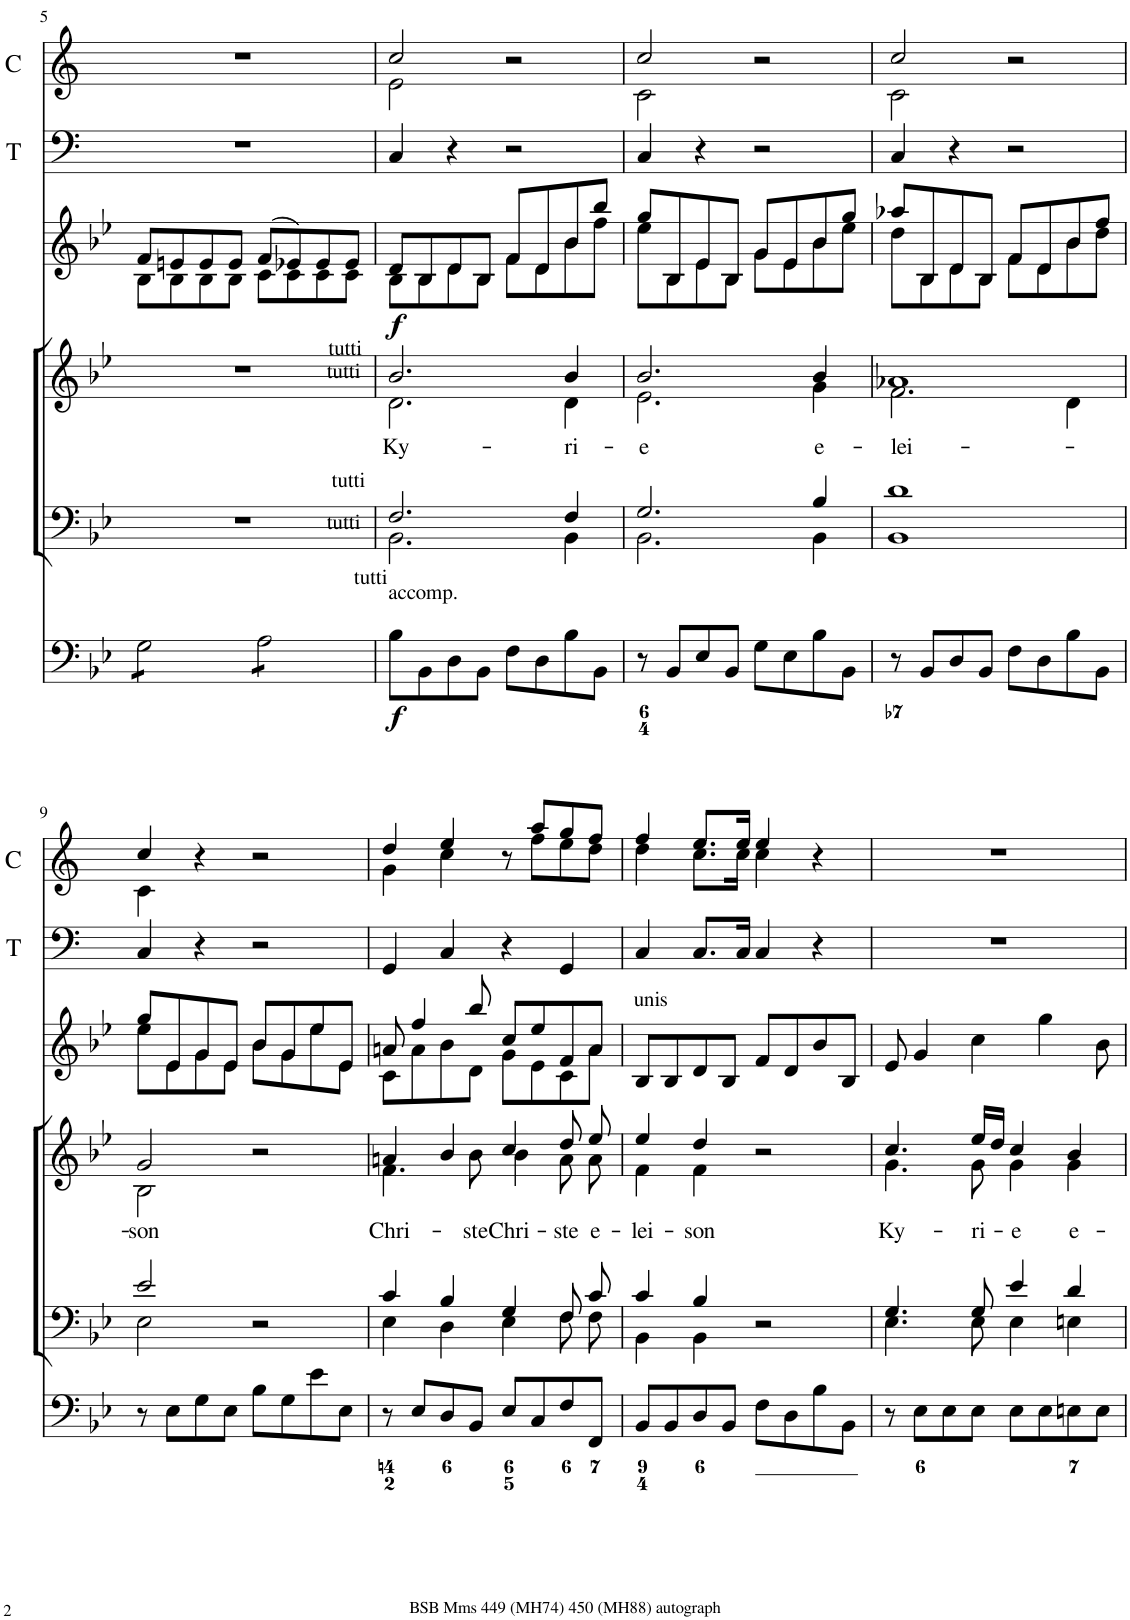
**kern	**dynam	**kern	**kern	**text	**kern	**dynam	**kern	**dynam	**kern	**dynam	**kern	**kern
*part8	*part8	*part7	*part6	*part6	*part5	*part5	*part4	*part4	*part3	*part3	*part2	*part1
*staff8	*staff8	*staff7	*staff6	*staff6	*staff5	*staff5	*staff4	*staff4	*staff3	*staff3	*staff2	*staff1
*I"Organ	*	*I"Voice	*I"Voice	*	*I"Violin	*	*I"Violin	*	*I"2 Violini	*	*I"Timpani	*I"Clarini in B[b]
*	*	*	*	*	*I'Vln	*	*I'Vln	*	*I'Vln	*	*I'T	*I'C
!!LO:PB:g=z
*clefF4	*	*clefF4	*clefG2	*	*clefG2	*	*clefG2	*	*clefG2	*	*clefF4	*clefG2
*	*	*	*	*	*	*	*	*	*	*	*Trd1c2	*Trd1c2
*k[b-e-]	*	*k[b-e-]	*k[b-e-]	*	*k[b-e-]	*	*k[b-e-]	*	*k[b-e-]	*	*k[]	*k[]
*M4/4	*	*M4/4	*M4/4	*	*M4/4	*	*M4/4	*	*M4/4	*	*M4/4	*M4/4
*met(c)	*	*met(c)	*met(c)	*	*met(c)	*	*met(c)	*	*met(c)	*	*met(c)	*met(c)
=5	=5	=5	=5	=5	=5	=5	=5	=5	=5	=5	=5	=5
*	*	*	*	*	*	*	*	*	*^	*	*	*
*tremolo	*	*	*	*	*	*	*	*	*	*	*	*	*
8G\L	.	1r	1r	.	8B-/L	.	8f/L	.	8f/L	8B-\L	.	1r	1r
8G\	.	.	.	.	8B-/J	.	8en/J	.	8en/	8B-\	.	.	.
8G\	.	.	.	.	8B-/L	.	8e/L	.	8e/	8B-\	.	.	.
8G\J	.	.	.	.	8B-/J	.	8e/J	.	8e/J	8B-\J	.	.	.
8A\L	.	.	.	.	8c/L	.	(8f/L	.	(8f/L	8c\L	.	.	.
8A\	.	.	.	.	8c/J	.	8e-X/J)	.	8e-X/)	8c\	.	.	.
8A\	.	.	.	.	8c/L	.	8e-/L	.	8e-/	8c\	.	.	.
8A\J	.	.	.	.	8c/J	.	8e-/J	.	8e-/J	8c\J	.	.	.
*Xtremolo	*	*	*	*	*	*	*	*	*	*	*	*	*
=6	=6	=6	=6	=6	=6	=6	=6	=6	=6	=6	=6	=6	=6
*	*	*^	*^	*	*	*	*	*	*	*	*	*	*
!	!	!	!	!LO:TX:a:t=tutti	!	!	!	!	!	!	!	!	!	!	!
!	!	!	!	!LO:TX:a:t=tutti	!	!	!	!	!	!	!	!	!	!	!
!	!	!LO:TX:a:t=tutti	!	!	!	!	!	!	!	!	!	!	!	!	!
!	!	!LO:TX:a:t=tutti	!	!	!	!	!	!	!	!	!	!	!	!	!
!LO:TX:a:t=accomp.	!	!	!	!	!	!	!	!	!	!	!	!	!	!	!
!LO:TX:a:t=tutti	!	!	!	!	!	!	!	!	!	!	!	!	!	!	!
!	!LO:DY:b	!	!	!	!	!LO:LY:b	!	!LO:DY:b	!	!LO:DY:b	!	!	!LO:DY:b	!	!
*	*	*	*	*	*	*	*	*	*	*	*	*	*	*	*^
8B-\L	f	2.F/	2.BB-\	2.b-/	2.d\	Ky-	8B-/L	f	8d/L	f	8d/L	8B-\L	f	4C/	2cc/	2e\
8BB-\	.	.	.	.	.	.	8B-/J	.	8B-/J	.	8B-/	8B-\	.	.	.	.
8D\	.	.	.	.	.	.	8d/L	.	8d/L	.	8d/	8d\	.	4r	.	.
8BB-\J	.	.	.	.	.	.	8B-/J	.	8B-/J	.	8B-/J	8B-\J	.	.	.	.
8F\L	.	.	.	.	.	.	8f/L	.	8f/L	.	8f/L	8f\L	.	2r	2r	2ryy
8D\	.	.	.	.	.	.	8d/J	.	8d/J	.	8d/	8d\	.	.	.	.
!	!	!	!	!	!	!LO:LY:b	!	!	!	!	!	!	!	!	!	!
8B-\	.	4F/	4BB-\	4b-/	4d\	-ri-	8b-\L	.	8b-\L	.	8b-/	8b-\	.	.	.	.
8BB-\J	.	.	.	.	.	.	8ff\J	.	8bb-\J	.	8bb-/J	8ff\J	.	.	.	.
=7	=7	=7	=7	=7	=7	=7	=7	=7	=7	=7	=7	=7	=7	=7	=7	=7
!	!	!	!	!	!	!LO:LY:b	!	!	!	!	!	!	!	!	!	!
8r	.	2.G/	2.BB-\	2.b-/	2.e-\	-e	8ee-/L	.	8gg/L	.	8gg/L	8ee-\L	.	4C/	2cc/	2c\
8BB-/L	.	.	.	.	.	.	8B-/J	.	8B-/J	.	8B-/	8B-\	.	.	.	.
8E-/	.	.	.	.	.	.	8e-/L	.	8e-/L	.	8e-/	8e-\	.	4r	.	.
8BB-/J	.	.	.	.	.	.	8B-/J	.	8B-/J	.	8B-/J	8B-\J	.	.	.	.
8G\L	.	.	.	.	.	.	8g/L	.	8g/L	.	8g/L	8g\L	.	2r	2r	2ryy
8E-\	.	.	.	.	.	.	8e-/J	.	8e-/J	.	8e-/	8e-\	.	.	.	.
!	!	!	!	!	!	!LO:LY:b	!	!	!	!	!	!	!	!	!	!
8B-\	.	4B-/	4BB-\	4b-/	4g\	e-	8b-\L	.	8b-\L	.	8b-/	8b-\	.	.	.	.
8BB-\J	.	.	.	.	.	.	8ee-\J	.	8gg\J	.	8gg/J	8ee-\J	.	.	.	.
=8	=8	=8	=8	=8	=8	=8	=8	=8	=8	=8	=8	=8	=8	=8	=8	=8
!	!	!	!	!	!	!LO:LY:b	!	!	!	!	!	!	!	!	!	!
8r	.	1d	1BB-	1a-X	2.f\	-lei-	8dd/L	.	8aa-X/L	.	8aa-X/L	8dd\L	.	4C/	2cc/	2c\
8BB-/L	.	.	.	.	.	.	8B-/J	.	8B-/J	.	8B-/	8B-\	.	.	.	.
8D/	.	.	.	.	.	.	8d/L	.	8d/L	.	8d/	8d\	.	4r	.	.
8BB-/J	.	.	.	.	.	.	8B-/J	.	8B-/J	.	8B-/J	8B-\J	.	.	.	.
8F\L	.	.	.	.	.	.	8f/L	.	8f/L	.	8f/L	8f\L	.	2r	2r	2ryy
8D\	.	.	.	.	.	.	8d/J	.	8d/J	.	8d/	8d\	.	.	.	.
8B-\	.	.	.	.	4d\	.	8b-\L	.	8b-\L	.	8b-/	8b-\	.	.	.	.
8BB-\J	.	.	.	.	.	.	8dd\J	.	8ff\J	.	8ff/J	8dd\J	.	.	.	.
!!LO:LB:g=z	!!
=9	=9	=9	=9	=9	=9	=9	=9	=9	=9	=9	=9	=9	=9	=9	=9	=9
!	!	!	!	!	!	!LO:LY:b	!	!	!	!	!	!	!	!	!	!
8r	.	2e-/	2E-\	2g/	2B-\	-son	8ee-/L	.	8gg\L	.	8gg/L	8ee-\L	.	4C/	4cc/	4c\
8E-\L	.	.	.	.	.	.	8e-/J	.	8e-\J	.	8e-/	8e-\	.	.	.	.
8G\	.	.	.	.	.	.	8g/L	.	8g/L	.	8g/	8g\	.	4r	4r	2.ryy
8E-\J	.	.	.	.	.	.	8e-/J	.	8e-/J	.	8e-/J	8e-\J	.	.	.	.
8B-\L	.	2r	2ryy	2r	2ryy	.	8b-/L	.	8b-/L	.	8b-/L	8b-\L	.	2r	2r	.
8G\	.	.	.	.	.	.	8g/J	.	8g/J	.	8g/	8g\	.	.	.	.
8e-\	.	.	.	.	.	.	8ee-/L	.	8ee-/L	.	8ee-/	8ee-\	.	.	.	.
8E-\J	.	.	.	.	.	.	8e-/J	.	8e-/J	.	8e-/J	8e-\J	.	.	.	.
=10	=10	=10	=10	=10	=10	=10	=10	=10	=10	=10	=10	=10	=10	=10	=10	=10
!	!	!	!	!	!	!LO:LY:b	!	!	!	!	!	!	!	!	!	!
8r	.	4c/	4E-\	4an/	4.f\	Chri-	8c/L	.	8an	.	8an/	8c\L	.	4GG/	4dd/	4g\
8E-/L	.	.	.	.	.	.	8a/J	.	4ff	.	4ff/	8a\	.	.	.	.
8D/	.	4B-/	4D\	4b-/	.	.	8b-/L	.	.	.	.	8b-\	.	4C/	4ee/	4cc\
!	!	!	!	!	!	!LO:LY:b	!	!	!	!	!	!	!	!	!	!
8BB-/J	.	.	.	.	8b-\	-ste	8d/J	.	8bb-	.	8bb-/	8d\J	.	.	.	.
!	!	!	!	!	!	!LO:LY:b	!	!	!	!	!	!	!	!	!	!
8E-/L	.	4G/	4E-\	4cc/	4b-\	Chri-	8g/L	.	8cc\L	.	8cc/L	8g\L	.	4r	8r	8ryy
8C/	.	.	.	.	.	.	8e-/J	.	8ee-\J	.	8ee-/	8e-\	.	.	8aa/L	8ff\L
!	!	!	!	!	!	!LO:LY:b	!	!	!	!	!	!	!	!	!	!
8F/	.	8F/L	8F\L	8dd/	8a\	-ste	8c/L	.	8f/L	.	8f/	8c\	.	4GG/	8gg/	8ee\
!	!	!	!	!	!	!LO:LY:b	!	!	!	!	!	!	!	!	!	!
8FF/J	.	8c/J	8F\J	8ee-/	8a\	e-	8a/J	.	8a/J	.	8a/J	8a\J	.	.	8ff/J	8dd\J
=11	=11	=11	=11	=11	=11	=11	=11	=11	=11	=11	=11	=11	=11	=11	=11	=11
!	!	!	!	!	!	!	!	!	!	!	!LO:TX:a:t=unis	!	!	!	!	!
!	!	!	!	!	!	!	!	!	!LO:TX:a:t=unis	!	!	!	!	!	!	!
!	!	!	!	!	!	!	!LO:TX:a:t=unis	!	!	!	!	!	!	!	!	!
!	!	!	!	!	!	!LO:LY:b	!	!	!	!	!	!	!	!	!	!
*	*	*	*	*	*	*	*	*	*	*	*v	*v	*	*	*	*
8BB-/L	.	4c/	4BB-\	4ee-/	4f\	-lei-	8B-/L	.	8B-/L	.	8B-/L	.	4C/	4ff/	4dd\
8BB-/	.	.	.	.	.	.	8B-/J	.	8B-/J	.	8B-/	.	.	.	.
!	!	!	!	!	!	!LO:LY:b	!	!	!	!	!	!	!	!	!
8D/	.	4B-/	4BB-\	4dd/	4f\	-son	8d/L	.	8d/L	.	8d/	.	8.C/L	8.ee/L	8.cc\L
8BB-/J	.	.	.	.	.	.	8B-/J	.	8B-/J	.	8B-/J	.	.	.	.
.	.	.	.	.	.	.	.	.	.	.	.	.	16C/Jk	16ee/Jk	16cc\Jk
8F\L	.	2r	2ryy	2r	2ryy	.	8f/L	.	8f/L	.	8f/L	.	4C/	4ee/	4cc\
8D\	.	.	.	.	.	.	8d/J	.	8d/J	.	8d/	.	.	.	.
8B-\	.	.	.	.	.	.	8b-/L	.	8b-/L	.	8b-/	.	4r	4r	4ryy
8BB-\J	.	.	.	.	.	.	8B-/J	.	8B-/J	.	8B-/J	.	.	.	.
*	*	*	*	*	*	*	*	*	*	*	*	*	*	*v	*v
=12	=12	=12	=12	=12	=12	=12	=12	=12	=12	=12	=12	=12	=12	=12
!	!	!	!	!	!	!LO:LY:b	!	!	!	!	!	!	!	!
8r	.	4.G/	4.E-\	4.cc/	4.g\	Ky-	8e-	.	8e-	.	8e-/	.	1r	1r
8E-\L	.	.	.	.	.	.	4g	.	4g	.	4g/	.	.	.
8E-\	.	.	.	.	.	.	.	.	.	.	.	.	.	.
!	!	!	!	!	!	!LO:LY:b	!	!	!	!	!	!	!	!
8E-\J	.	8G/	8E-\	16ee-/LL	8g\	-ri-	4cc	.	4cc	.	4cc\	.	.	.
.	.	.	.	16dd/JJ	.	.	.	.	.	.	.	.	.	.
!	!	!	!	!	!	!LO:LY:b	!	!	!	!	!	!	!	!
8E-\L	.	4e-/	4E-\	4cc/	4g\	-e	.	.	.	.	.	.	.	.
8E-\	.	.	.	.	.	.	4gg	.	4gg	.	4gg\	.	.	.
!	!	!	!	!	!	!LO:LY:b	!	!	!	!	!	!	!	!
8En\	.	4d/	4En\	4b-/	4g\	e-	.	.	.	.	.	.	.	.
8E\J	.	.	.	.	.	.	8b-	.	8b-	.	8b-\	.	.	.
*	*	*v	*v	*	*	*	*	*	*	*	*	*	*	*
*	*	*	*v	*v	*	*	*	*	*	*	*	*	*
=	=	=	=	=	=	=	=	=	=	=	=	=
*-	*-	*-	*-	*-	*-	*-	*-	*-	*-	*-	*-	*-
